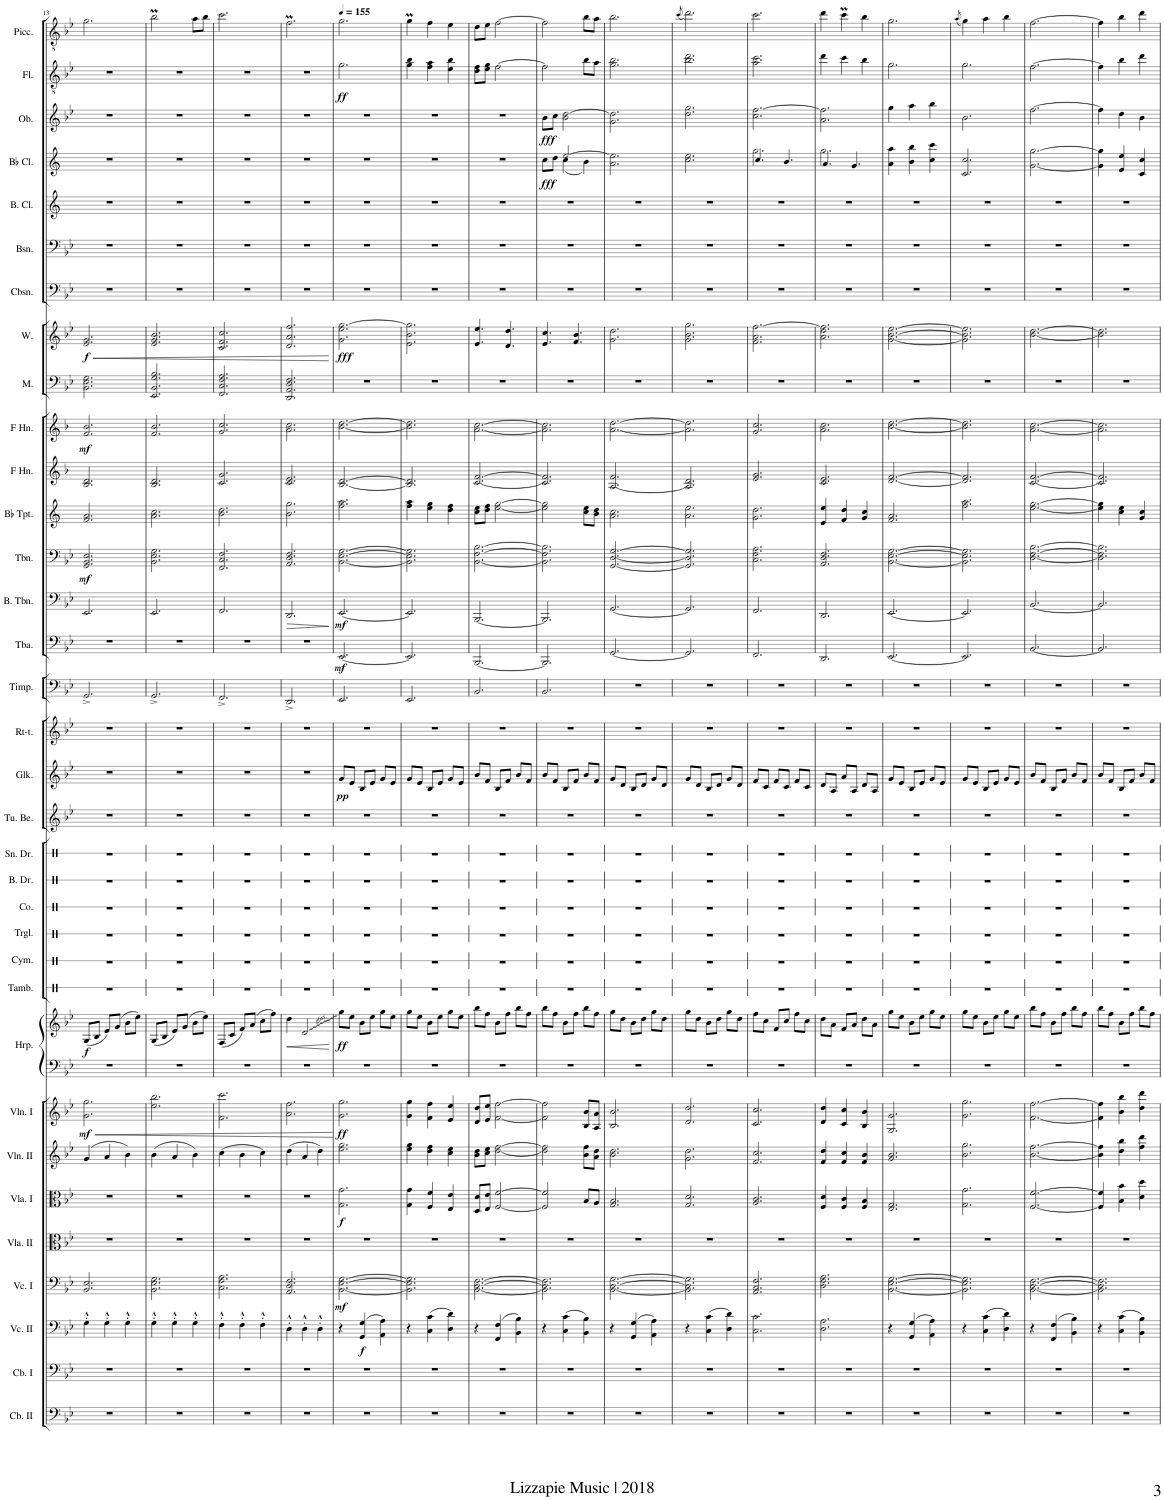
**kern	**kern	**kern	**dynam	**kern	**dynam	**kern	**kern	**dynam	**kern	**kern	**dynam	**kern	**kern	**dynam	**kern	**kern	**kern	**kern	**kern	**kern	**kern	**kern	**dynam	**kern	**kern	**kern	**dynam	**kern	**dynam	**kern	**dynam	**kern	**kern	**kern	**dynam	**kern	**kern	**dynam	**kern	**kern	**kern	**kern	**dynam	**kern	**dynam	**kern	**dynam	**kern
*part34	*part33	*part32	*part32	*part31	*part31	*part30	*part29	*part29	*part28	*part27	*part27	*part26	*part26	*part26	*part25	*part24	*part23	*part22	*part21	*part20	*part19	*part18	*part18	*part17	*part16	*part15	*part15	*part14	*part14	*part13	*part13	*part12	*part11	*part10	*part10	*part9	*part8	*part8	*part7	*part6	*part5	*part4	*part4	*part3	*part3	*part2	*part2	*part1
*staff35	*staff34	*staff33	*staff33	*staff32	*staff32	*staff31	*staff30	*staff30	*staff29	*staff28	*staff28	*staff27	*staff26	*staff26/27	*staff25	*staff24	*staff23	*staff22	*staff21	*staff20	*staff19	*staff18	*staff18	*staff17	*staff16	*staff15	*staff15	*staff14	*staff14	*staff13	*staff13	*staff12	*staff11	*staff10	*staff10	*staff9	*staff8	*staff8	*staff7	*staff6	*staff5	*staff4	*staff4	*staff3	*staff3	*staff2	*staff2	*staff1
*I"Contrabass II	*I"Contrabass I	*I"Violoncello II	*	*I"Violoncello I	*	*I"Viola II	*I"Viola I	*	*I"Violin II	*I"Violin I	*	*I"Harp	*	*	*I"Tambourine	*I"Cymbal	*I"Triangle	*I"Congas	*I"Bass Drum	*I"Snare Drum	*I"Tubular Bells	*I"Glockenspiel	*	*I"Roto-toms	*I"Timpani	*I"Tuba	*	*I"Bass Trombone	*	*I"Trombone	*	*I"Bb Trumpet	*I"Horn in F	*I"Horn in F	*	*I"Men	*I"Women	*	*I"Contrabassoon	*I"Bassoon	*I"Bass Clarinet	*I"Bb Clarinet	*	*I"Oboe	*	*I"Flute	*	*I"Piccolo
*I'Cb. II	*I'Cb. I	*I'Vc. II	*	*I'Vc. I	*	*I'Vla. II	*I'Vla. I	*	*I'Vln. II	*I'Vln. I	*	*I'Hrp.	*	*	*I'Tamb.	*I'Cym.	*I'Trgl.	*I'Co.	*I'B. Dr.	*I'Sn. Dr.	*I'Tu. Be.	*I'Glk.	*	*I'Rt-t.	*I'Timp.	*I'Tba.	*	*I'B. Tbn.	*	*I'Tbn.	*	*I'Bb Tpt.	*	*	*	*I'M.	*I'W.	*	*I'Cbsn.	*I'Bsn.	*I'B. Cl.	*I'Bb Cl.	*	*I'Ob.	*	*I'Fl.	*	*I'Picc.
!!LO:PB:g=z
*clefF4	*clefF4	*clefF4	*	*clefF4	*	*clefC3	*clefC3	*	*clefG2	*clefG2	*	*clefF4	*clefG2	*	*clefX	*clefX	*clefX	*clefX	*clefX	*clefX	*clefG2	*clefG2	*	*clefG2	*clefF4	*clefF4	*	*clefF4	*	*clefF4	*	*clefG2	*clefG2	*clefG2	*	*clefF4	*clefG2	*	*clefF4	*clefF4	*clefG2	*clefG2	*	*clefG2	*	*clefGv2	*	*clefGv2
*Trd7c12	*Trd7c12	*	*	*	*	*	*	*	*	*	*	*	*	*	*	*	*	*	*	*	*	*Trd-14c-24	*	*	*	*	*	*	*	*	*	*Trd1c2	*Trd4c7	*Trd4c7	*	*	*	*	*Trd4c7	*	*Trd8c14	*Trd1c2	*	*	*	*	*	*Trd-7c-12
*k[b-e-]	*k[b-e-]	*k[b-e-]	*	*k[b-e-]	*	*k[b-e-]	*k[b-e-]	*	*k[b-e-]	*k[b-e-]	*	*k[b-e-]	*k[b-e-]	*	*k[]	*k[]	*k[]	*k[]	*k[]	*k[]	*k[b-e-]	*k[b-e-]	*	*k[b-e-]	*k[b-e-]	*k[b-e-]	*	*k[b-e-]	*	*k[b-e-]	*	*k[]	*k[b-]	*k[b-]	*	*k[b-e-]	*k[b-e-]	*	*k[b-e-]	*k[b-e-]	*k[]	*k[]	*	*k[b-e-]	*	*k[b-e-]	*	*k[b-e-]
*M3/4	*M3/4	*M3/4	*	*M3/4	*	*M3/4	*M3/4	*	*M3/4	*M3/4	*	*M3/4	*M3/4	*	*M3/4	*M3/4	*M3/4	*M3/4	*M3/4	*M3/4	*M3/4	*M3/4	*	*M3/4	*M3/4	*M3/4	*	*M3/4	*	*M3/4	*	*M3/4	*M3/4	*M3/4	*	*M3/4	*M3/4	*	*M3/4	*M3/4	*M3/4	*M3/4	*	*M3/4	*	*M3/4	*	*M3/4
=13	=13	=13	=13	=13	=13	=13	=13	=13	=13	=13	=13	=13	=13	=13	=13	=13	=13	=13	=13	=13	=13	=13	=13	=13	=13	=13	=13	=13	=13	=13	=13	=13	=13	=13	=13	=13	=13	=13	=13	=13	=13	=13	=13	=13	=13	=13	=13	=13
!	!	!	!	!	!	!	!	!	!	!	!LO:DY:b	!	!	!LO:DY:b	!	!	!	!	!	!	!	!	!	!	!	!	!	!	!	!	!LO:DY:b	!	!	!	!LO:DY:b	!	!	!LO:HP:b	!	!	!	!	!	!	!	!	!	!
!	!	!	!	!	!	!	!	!	!	!	!	!	!	!	!	!	!	!	!	!	!	!	!	!	!	!	!	!	!	!	!	!	!	!	!	!	!	!LO:DY:n=1:b	!	!	!	!	!	!	!	!	!	!
2.r	2.r	4G'^^\	.	2.BB-/ 2.E-/	.	2.r	2.r	.	(4g/	2.g\ 2.gg\	mf	2.r	(8G/L	f	2.r	2.r	2.r	2.r	2.r	2.r	2.r	2.r	.	2.r	2.GG^/	2.r	.	2.EE-/	.	2.GG/ 2.BB-/ 2.E-/	mf	2.f/ 2.a/	2.B-/ 2.d/	2.f/ 2.b-/	mf	2.BB-\ 2.E-\ 2.G\	2.e-/ 2.g/	< f	2.r	2.r	2.r	2.r	.	2.r	.	2.r	.	2.g\
.	.	.	.	.	.	.	.	.	.	.	.	.	8B-/J	.	.	.	.	.	.	.	.	.	.	.	.	.	.	.	.	.	.	.	.	.	.	.	.	.	.	.	.	.	.	.	.	.	.	.
.	.	4G'^^\	.	.	.	.	.	.	4a/	.	.	.	8e-/L)	.	.	.	.	.	.	.	.	.	.	.	.	.	.	.	.	.	.	.	.	.	.	.	.	.	.	.	.	.	.	.	.	.	.	.
.	.	.	.	.	.	.	.	.	.	.	.	.	(8g/J	.	.	.	.	.	.	.	.	.	.	.	.	.	.	.	.	.	.	.	.	.	.	.	.	.	.	.	.	.	.	.	.	.	.	.
.	.	4G'^^\	.	.	.	.	.	.	4b-\)	.	.	.	8b-\L	.	.	.	.	.	.	.	.	.	.	.	.	.	.	.	.	.	.	.	.	.	.	.	.	.	.	.	.	.	.	.	.	.	.	.
.	.	.	.	.	.	.	.	.	.	.	.	.	8ee-\J)	.	.	.	.	.	.	.	.	.	.	.	.	.	.	.	.	.	.	.	.	.	.	.	.	.	.	.	.	.	.	.	.	.	.	.
=14	=14	=14	=14	=14	=14	=14	=14	=14	=14	=14	=14	=14	=14	=14	=14	=14	=14	=14	=14	=14	=14	=14	=14	=14	=14	=14	=14	=14	=14	=14	=14	=14	=14	=14	=14	=14	=14	=14	=14	=14	=14	=14	=14	=14	=14	=14	=14	=14
2.r	2.r	4G'^^\	.	2.BB-\ 2.E-\ 2.G\	.	2.r	2.r	.	(4b-\	2.ee-\ 2.bb-\	.	2.r	(8G/L	.	2.r	2.r	2.r	2.r	2.r	2.r	2.r	2.r	.	2.r	2.GG^/	2.r	.	2.EE-/	.	2.BB-\ 2.E-\ 2.G\	.	2.a\ 2.cc\	2.B-/ 2.d/	2.f/ 2.b-/	.	2.EE-/ 2.BB-/ 2.G/ 2.B-/	2.e-/ 2.g/ 2.b-/	.	2.r	2.r	2.r	2.r	.	2.r	.	2.r	.	2b-M\
.	.	.	.	.	.	.	.	.	.	.	.	.	8B-/J	.	.	.	.	.	.	.	.	.	.	.	.	.	.	.	.	.	.	.	.	.	.	.	.	.	.	.	.	.	.	.	.	.	.	.
.	.	4G'^^\	.	.	.	.	.	.	4a/	.	.	.	8e-/L)	.	.	.	.	.	.	.	.	.	.	.	.	.	.	.	.	.	.	.	.	.	.	.	.	.	.	.	.	.	.	.	.	.	.	.
.	.	.	.	.	.	.	.	.	.	.	.	.	(8g/J	.	.	.	.	.	.	.	.	.	.	.	.	.	.	.	.	.	.	.	.	.	.	.	.	.	.	.	.	.	.	.	.	.	.	.
.	.	4G'^^\	.	.	.	.	.	.	4b-\)	.	.	.	8b-\L	.	.	.	.	.	.	.	.	.	.	.	.	.	.	.	.	.	.	.	.	.	.	.	.	.	.	.	.	.	.	.	.	.	.	8a\L
.	.	.	.	.	.	.	.	.	.	.	.	.	8ee-\J)	.	.	.	.	.	.	.	.	.	.	.	.	.	.	.	.	.	.	.	.	.	.	.	.	.	.	.	.	.	.	.	.	.	.	8b-\J
=15	=15	=15	=15	=15	=15	=15	=15	=15	=15	=15	=15	=15	=15	=15	=15	=15	=15	=15	=15	=15	=15	=15	=15	=15	=15	=15	=15	=15	=15	=15	=15	=15	=15	=15	=15	=15	=15	=15	=15	=15	=15	=15	=15	=15	=15	=15	=15	=15
2.r	2.r	4F'^^\	.	2.C\ 2.F\ 2.A\	.	2.r	2.r	.	(4cc\	2.f\ 2.ccc\	.	2.r	(8F/L	.	2.r	2.r	2.r	2.r	2.r	2.r	2.r	2.r	.	2.r	2.FF^/	2.r	.	2.FF/	.	2.FF/ 2.C/ 2.F/	.	2.b\ 2.dd\	2.c/ 2.g/	2.g/ 2.cc/	.	2.FF/ 2.C/ 2.F/ 2.A/	2.c/ 2.f/ 2.cc/	.	2.r	2.r	2.r	2.r	.	2.r	.	2.r	.	2.cc\
.	.	.	.	.	.	.	.	.	.	.	.	.	8c/J	.	.	.	.	.	.	.	.	.	.	.	.	.	.	.	.	.	.	.	.	.	.	.	.	.	.	.	.	.	.	.	.	.	.	.
.	.	4F'^^\	.	.	.	.	.	.	4b-\	.	.	.	8f/L)	.	.	.	.	.	.	.	.	.	.	.	.	.	.	.	.	.	.	.	.	.	.	.	.	.	.	.	.	.	.	.	.	.	.	.
.	.	.	.	.	.	.	.	.	.	.	.	.	(8a/J	.	.	.	.	.	.	.	.	.	.	.	.	.	.	.	.	.	.	.	.	.	.	.	.	.	.	.	.	.	.	.	.	.	.	.
.	.	4F'^^\	.	.	.	.	.	.	4cc\)	.	.	.	8cc\L	.	.	.	.	.	.	.	.	.	.	.	.	.	.	.	.	.	.	.	.	.	.	.	.	.	.	.	.	.	.	.	.	.	.	.
.	.	.	.	.	.	.	.	.	.	.	.	.	8ff\J)	.	.	.	.	.	.	.	.	.	.	.	.	.	.	.	.	.	.	.	.	.	.	.	.	.	.	.	.	.	.	.	.	.	.	.
=16	=16	=16	=16	=16	=16	=16	=16	=16	=16	=16	=16	=16	=16	=16	=16	=16	=16	=16	=16	=16	=16	=16	=16	=16	=16	=16	=16	=16	=16	=16	=16	=16	=16	=16	=16	=16	=16	=16	=16	=16	=16	=16	=16	=16	=16	=16	=16	=16
!	!	!	!	!	!	!	!	!	!	!	!	!	!	!	!	!	!	!	!	!	!	!	!	!	!	!	!	!	!LO:HP:b	!	!	!	!	!	!	!	!	!	!	!	!	!	!	!	!	!	!	!
2.r	2.r	4D'^^\	.	2.AA/ 2.D/ 2.F/	.	2.r	2.r	.	(4dd\	2.a\ 2.ff\	.	2.r	4dd\	.	2.r	2.r	2.r	2.r	2.r	2.r	2.r	2.r	.	2.r	2.DD^/	2.r	.	2.DD/	>	2.AA/ 2.D/ 2.F/	.	2.b\ 2.gg\	2.c/ 2.e/	2.a\ 2.cc\	.	2.DD/ 2.AA/ 2.D/ 2.F/	2.d/ 2.a/ 2.ff/	.	2.r	2.r	2.r	2.r	.	2.r	.	2.r	.	2.fM\
.	.	4D'^^\	.	.	.	.	.	.	4a/	.	.	.	2d/	.	.	.	.	.	.	.	.	.	.	.	.	.	.	.	.	.	.	.	.	.	.	.	.	.	.	.	.	.	.	.	.	.	.	.
.	.	4D'^^\	.	.	.	.	.	.	4dd\)	.	.	.	.	.	.	.	.	.	.	.	.	.	.	.	.	.	.	.	.	.	.	.	.	.	.	.	.	.	.	.	.	.	.	.	.	.	.	.
.	.	.	.	.	.	.	.	.	.	.	.	.	.	.	.	.	.	.	.	.	.	.	.	.	.	.	.	.	]	.	.	.	.	.	.	.	.	[	.	.	.	.	.	.	.	.	.	.
=17	=17	=17	=17	=17	=17	=17	=17	=17	=17	=17	=17	=17	=17	=17	=17	=17	=17	=17	=17	=17	=17	=17	=17	=17	=17	=17	=17	=17	=17	=17	=17	=17	=17	=17	=17	=17	=17	=17	=17	=17	=17	=17	=17	=17	=17	=17	=17	=17
*	*	*	*	*	*	*	*	*	*	*	*	*	*	*	*	*	*	*	*	*	*	*	*	*	*	*	*	*	*	*	*	*	*	*	*	*	*	*	*	*	*	*	*	*	*	*	*	*MM155
!	!	!	!	!	!LO:DY:b	!	!	!LO:DY:b	!	!	!LO:DY:b	!	!	!LO:DY:b	!	!	!	!	!	!	!	!	!LO:DY:b	!	!	!	!LO:DY:b	!	!LO:DY:b	!	!	!	!	!	!	!	!	!LO:DY:b	!	!	!	!	!	!	!	!	!LO:DY:b	!
2.r	2.r	4r	.	[2.BB-\ [2.E-\ [2.G\	mf	2.r	2.G\ 2.g\	f	2.ee-\ 2.gg\	2.g\ 2.gg\	ff	2.r	8gg\L	ff	2.r	2.r	2.r	2.r	2.r	2.r	2.r	8g/L	pp	2.r	2.EE-/	[2.EE-/	mf	[2.EE-/	mf	[2.BB-\ [2.E-\ [2.G\	.	2.ff\ 2.aa\	[2.B-/ [2.d/	[2.b-\ [2.dd\	.	2.r	2.g\ 2.ee-\ [2.gg\	fff	2.r	2.r	2.r	2.r	.	2.r	.	2.g\	ff	2.g\
.	.	.	.	.	.	.	.	.	.	.	.	.	8ee-\J	.	.	.	.	.	.	.	.	8e-/J	.	.	.	.	.	.	.	.	.	.	.	.	.	.	.	.	.	.	.	.	.	.	.	.	.	.
!	!	!	!LO:DY:b	!	!	!	!	!	!	!	!	!	!	!	!	!	!	!	!	!	!	!	!	!	!	!	!	!	!	!	!	!	!	!	!	!	!	!	!	!	!	!	!	!	!	!	!	!
.	.	(4GG/ 4G/	f	.	.	.	.	.	.	.	.	.	8b-\L	.	.	.	.	.	.	.	.	8B-/L	.	.	.	.	.	.	.	.	.	.	.	.	.	.	.	.	.	.	.	.	.	.	.	.	.	.
.	.	.	.	.	.	.	.	.	.	.	.	.	8ee-\J	.	.	.	.	.	.	.	.	8e-/J	.	.	.	.	.	.	.	.	.	.	.	.	.	.	.	.	.	.	.	.	.	.	.	.	.	.
.	.	4AA\ 4A\)	.	.	.	.	.	.	.	.	.	.	8gg\L	.	.	.	.	.	.	.	.	8g/L	.	.	.	.	.	.	.	.	.	.	.	.	.	.	.	.	.	.	.	.	.	.	.	.	.	.
.	.	.	.	.	.	.	.	.	.	.	.	.	8ee-\J	.	.	.	.	.	.	.	.	8e-/J	.	.	.	.	.	.	.	.	.	.	.	.	.	.	.	.	.	.	.	.	.	.	.	.	.	.
=18	=18	=18	=18	=18	=18	=18	=18	=18	=18	=18	=18	=18	=18	=18	=18	=18	=18	=18	=18	=18	=18	=18	=18	=18	=18	=18	=18	=18	=18	=18	=18	=18	=18	=18	=18	=18	=18	=18	=18	=18	=18	=18	=18	=18	=18	=18	=18	=18
2.r	2.r	4r	.	2.BB-\] 2.E-\] 2.G\]	.	2.r	4G\ 4g\	.	4ee-\ 4gg\	4g\ 4gg\	.	2.r	8gg\L	.	2.r	2.r	2.r	2.r	2.r	2.r	2.r	8g/L	.	2.r	2.EE-/	2.EE-/]	.	2.EE-/]	.	2.BB-\] 2.E-\] 2.G\]	.	4ff\ 4aa\	2.B-/] 2.d/]	2.b-\] 2.dd\]	.	2.r	2.e-\ 2.b-\ 2.gg\]	.	2.r	2.r	2.r	2.r	.	2.r	.	4g\ 4b-\	.	4gM\
.	.	.	.	.	.	.	.	.	.	.	.	.	8ee-\J	.	.	.	.	.	.	.	.	8e-/J	.	.	.	.	.	.	.	.	.	.	.	.	.	.	.	.	.	.	.	.	.	.	.	.	.	.
.	.	(4C\ 4c\	.	.	.	.	4F/ 4f/	.	4dd\ 4ff\	4f\ 4ff\	.	.	8b-\L	.	.	.	.	.	.	.	.	8B-/L	.	.	.	.	.	.	.	.	.	4ee\ 4gg\	.	.	.	.	.	.	.	.	.	.	.	.	.	4f\ 4a\	.	4f\
.	.	.	.	.	.	.	.	.	.	.	.	.	8ee-\J	.	.	.	.	.	.	.	.	8e-/J	.	.	.	.	.	.	.	.	.	.	.	.	.	.	.	.	.	.	.	.	.	.	.	.	.	.
.	.	4D\ 4d\)	.	.	.	.	4E-/ 4e-/	.	4cc\ 4ee-\	4e-/ 4ee-/	.	.	8gg\L	.	.	.	.	.	.	.	.	8g/L	.	.	.	.	.	.	.	.	.	4dd\ 4ff\	.	.	.	.	.	.	.	.	.	.	.	.	.	4e-\ 4b-\	.	4e-\
.	.	.	.	.	.	.	.	.	.	.	.	.	8ee-\J	.	.	.	.	.	.	.	.	8e-/J	.	.	.	.	.	.	.	.	.	.	.	.	.	.	.	.	.	.	.	.	.	.	.	.	.	.
=19	=19	=19	=19	=19	=19	=19	=19	=19	=19	=19	=19	=19	=19	=19	=19	=19	=19	=19	=19	=19	=19	=19	=19	=19	=19	=19	=19	=19	=19	=19	=19	=19	=19	=19	=19	=19	=19	=19	=19	=19	=19	=19	=19	=19	=19	=19	=19	=19
2.r	2.r	4r	.	[2.BB-\ [2.D\ [2.F\	.	2.r	8D/ 8d/L	.	8b-\ 8dd\L	8d/ 8dd/L	.	2.r	8bb-\L	.	2.r	2.r	2.r	2.r	2.r	2.r	2.r	8b-/L	.	2.r	2.BB-/	[2.BBB-/	.	[2.BBB-/	.	[2.BB-\ [2.F\ [2.B-\	.	8cc\ 8ee\L	[2.c/ [2.f/	[2.a\ [2.cc\	.	2.r	4.e-/ 4.ee-/	.	2.r	2.r	2.r	2.r	.	2.r	.	8d\ 8f\L	.	8d\L
.	.	.	.	.	.	.	8E-/ 8e-/J	.	8cc\ 8ee-\J	8e-/ 8ee-/J	.	.	8ff\J	.	.	.	.	.	.	.	.	8f/J	.	.	.	.	.	.	.	.	.	8dd\ 8ff\J	.	.	.	.	.	.	.	.	.	.	.	.	.	8e-\ 8g\J	.	8e-\J
.	.	(4FF/ 4F/	.	.	.	.	[2F/ [2f/	.	[2dd\ [2ff\	[2f\ [2ff\	.	.	8b-\L	.	.	.	.	.	.	.	.	8B-/L	.	.	.	.	.	.	.	.	.	[2ee\ [2gg\	.	.	.	.	.	.	.	.	.	.	.	.	.	[2f\	.	[2f\
.	.	.	.	.	.	.	.	.	.	.	.	.	8ff\J	.	.	.	.	.	.	.	.	8f/J	.	.	.	.	.	.	.	.	.	.	.	.	.	.	4.d/ 4.dd/	.	.	.	.	.	.	.	.	.	.	.
.	.	4BB-\ 4B-\)	.	.	.	.	.	.	.	.	.	.	8bb-\L	.	.	.	.	.	.	.	.	8b-/L	.	.	.	.	.	.	.	.	.	.	.	.	.	.	.	.	.	.	.	.	.	.	.	.	.	.
.	.	.	.	.	.	.	.	.	.	.	.	.	8ff\J	.	.	.	.	.	.	.	.	8f/J	.	.	.	.	.	.	.	.	.	.	.	.	.	.	.	.	.	.	.	.	.	.	.	.	.	.
=20	=20	=20	=20	=20	=20	=20	=20	=20	=20	=20	=20	=20	=20	=20	=20	=20	=20	=20	=20	=20	=20	=20	=20	=20	=20	=20	=20	=20	=20	=20	=20	=20	=20	=20	=20	=20	=20	=20	=20	=20	=20	=20	=20	=20	=20	=20	=20	=20
*	*	*	*	*	*	*	*	*	*	*	*	*	*	*	*	*	*	*	*	*	*	*	*	*	*	*	*	*	*	*	*	*	*	*	*	*	*	*	*	*	*	*^	*	*	*	*	*	*
!	!	!	!	!	!	!	!	!	!	!	!	!	!	!	!	!	!	!	!	!	!	!	!	!	!	!	!	!	!	!	!	!	!	!	!	!	!	!	!	!	!	!	!	!LO:DY:b	!	!LO:DY:b	!	!	!
2.r	2.r	4r	.	2.BB-\] 2.D\] 2.F\]	.	2.r	2F/] 2f/]	.	2dd\] 2ff\]	2f\] 2ff\]	.	2.r	8bb-\L	.	2.r	2.r	2.r	2.r	2.r	2.r	2.r	8b-/L	.	2.r	2.BB-/	2.BBB-/]	.	2.BBB-/]	.	2.BB-\] 2.F\] 2.B-\]	.	2ee\] 2gg\]	2.c/] 2.f/]	2.a\] 2.cc\]	.	2.r	4.e-/ 4.cc/	.	2.r	2.r	2.r	8cc\L	4ryy	fff	8b-\L	fff	2f\]	.	2f\]
.	.	.	.	.	.	.	.	.	.	.	.	.	8ff\J	.	.	.	.	.	.	.	.	8f/J	.	.	.	.	.	.	.	.	.	.	.	.	.	.	.	.	.	.	.	8dd\J	.	.	8cc\J	.	.	.	.
.	.	(4C\ 4c\	.	.	.	.	.	.	.	.	.	.	8b-\L	.	.	.	.	.	.	.	.	8B-/L	.	.	.	.	.	.	.	.	.	.	.	.	.	.	.	.	.	.	.	[2ee/	(4cc\	.	2b-\ [2dd\	.	.	.	.
.	.	.	.	.	.	.	.	.	.	.	.	.	8ff\J	.	.	.	.	.	.	.	.	8f/J	.	.	.	.	.	.	.	.	.	.	.	.	.	.	4.f/ 4.b-/	.	.	.	.	.	.	.	.	.	.	.	.
.	.	4BB-\ 4B-\)	.	.	.	.	8B-/L	.	8b-\ 8ff\L	8B-/ 8b-/L	.	.	8bb-\L	.	.	.	.	.	.	.	.	8b-/L	.	.	.	.	.	.	.	.	.	8cc\ 8ee\L	.	.	.	.	.	.	.	.	.	.	4b\)	.	.	.	8b-\L	.	8b-\L
.	.	.	.	.	.	.	8A/J	.	8a\ 8dd\J	8A/ 8a/J	.	.	8ff\J	.	.	.	.	.	.	.	.	8f/J	.	.	.	.	.	.	.	.	.	8b\ 8dd\J	.	.	.	.	.	.	.	.	.	.	.	.	.	.	8a\J	.	8a\J
*	*	*	*	*	*	*	*	*	*	*	*	*	*	*	*	*	*	*	*	*	*	*	*	*	*	*	*	*	*	*	*	*	*	*	*	*	*	*	*	*	*	*v	*v	*	*	*	*	*	*
=21	=21	=21	=21	=21	=21	=21	=21	=21	=21	=21	=21	=21	=21	=21	=21	=21	=21	=21	=21	=21	=21	=21	=21	=21	=21	=21	=21	=21	=21	=21	=21	=21	=21	=21	=21	=21	=21	=21	=21	=21	=21	=21	=21	=21	=21	=21	=21	=21
2.r	2.r	4r	.	[2.BB-\ [2.D\ [2.G\	.	2.r	2.G/ 2.B-/	.	2.b-\ 2.dd\	2.B-/ 2.b-/	.	2.r	8gg\L	.	2.r	2.r	2.r	2.r	2.r	2.r	2.r	8g/L	.	2.r	2.r	[2.GG/	.	[2.GG/	.	[2.GG/ [2.D/ [2.G/	.	2.a\ 2.cc\	[2.A/ 2.f/	[2.a\ [2.dd\	.	2.r	2.g\ 2.dd\	.	2.r	2.r	2.r	2.a\ 2.ee\]	.	2.g\ 2.dd\]	.	2.g\ 2.b-\	.	2.b-\
.	.	.	.	.	.	.	.	.	.	.	.	.	8dd\J	.	.	.	.	.	.	.	.	8d/J	.	.	.	.	.	.	.	.	.	.	.	.	.	.	.	.	.	.	.	.	.	.	.	.	.	.
.	.	(4GG/ 4G/	.	.	.	.	.	.	.	.	.	.	8b-\L	.	.	.	.	.	.	.	.	8B-/L	.	.	.	.	.	.	.	.	.	.	.	.	.	.	.	.	.	.	.	.	.	.	.	.	.	.
.	.	.	.	.	.	.	.	.	.	.	.	.	8dd\J	.	.	.	.	.	.	.	.	8d/J	.	.	.	.	.	.	.	.	.	.	.	.	.	.	.	.	.	.	.	.	.	.	.	.	.	.
.	.	4AA\ 4A\)	.	.	.	.	.	.	.	.	.	.	8gg\L	.	.	.	.	.	.	.	.	8g/L	.	.	.	.	.	.	.	.	.	.	.	.	.	.	.	.	.	.	.	.	.	.	.	.	.	.
.	.	.	.	.	.	.	.	.	.	.	.	.	8dd\J	.	.	.	.	.	.	.	.	8d/J	.	.	.	.	.	.	.	.	.	.	.	.	.	.	.	.	.	.	.	.	.	.	.	.	.	.
=22	=22	=22	=22	=22	=22	=22	=22	=22	=22	=22	=22	=22	=22	=22	=22	=22	=22	=22	=22	=22	=22	=22	=22	=22	=22	=22	=22	=22	=22	=22	=22	=22	=22	=22	=22	=22	=22	=22	=22	=22	=22	=22	=22	=22	=22	=22	=22	=22
.	.	.	.	.	.	.	.	.	.	.	.	.	.	.	.	.	.	.	.	.	.	.	.	.	.	.	.	.	.	.	.	.	.	.	.	.	.	.	.	.	.	.	.	.	.	.	.	(8qcc/
2.r	2.r	4r	.	2.BB-\] 2.D\] 2.G\]	.	2.r	2.G/ 2.d/	.	2.g\ 2.dd\	2.d/ 2.dd/	.	2.r	8gg\L	.	2.r	2.r	2.r	2.r	2.r	2.r	2.r	8g/L	.	2.r	2.r	2.GG/]	.	2.GG/]	.	2.GG/] 2.D/] 2.G/]	.	2.a\ 2.ee\	2.A/] 2.d/	2.a\] 2.dd\]	.	2.r	2.g\ 2.b-\ 2.gg\	.	2.r	2.r	2.r	2.cc\ 2.ee\	.	2.dd\ 2.gg\	.	2.b-\ 2.dd\	.	2.dd\)
.	.	.	.	.	.	.	.	.	.	.	.	.	8dd\J	.	.	.	.	.	.	.	.	8d/J	.	.	.	.	.	.	.	.	.	.	.	.	.	.	.	.	.	.	.	.	.	.	.	.	.	.
.	.	(4C\ 4c\	.	.	.	.	.	.	.	.	.	.	8b-\L	.	.	.	.	.	.	.	.	8B-/L	.	.	.	.	.	.	.	.	.	.	.	.	.	.	.	.	.	.	.	.	.	.	.	.	.	.
.	.	.	.	.	.	.	.	.	.	.	.	.	8dd\J	.	.	.	.	.	.	.	.	8d/J	.	.	.	.	.	.	.	.	.	.	.	.	.	.	.	.	.	.	.	.	.	.	.	.	.	.
.	.	4D\ 4d\)	.	.	.	.	.	.	.	.	.	.	8gg\L	.	.	.	.	.	.	.	.	8g/L	.	.	.	.	.	.	.	.	.	.	.	.	.	.	.	.	.	.	.	.	.	.	.	.	.	.
.	.	.	.	.	.	.	.	.	.	.	.	.	8dd\J	.	.	.	.	.	.	.	.	8d/J	.	.	.	.	.	.	.	.	.	.	.	.	.	.	.	.	.	.	.	.	.	.	.	.	.	.
=23	=23	=23	=23	=23	=23	=23	=23	=23	=23	=23	=23	=23	=23	=23	=23	=23	=23	=23	=23	=23	=23	=23	=23	=23	=23	=23	=23	=23	=23	=23	=23	=23	=23	=23	=23	=23	=23	=23	=23	=23	=23	=23	=23	=23	=23	=23	=23	=23
*	*	*	*	*	*	*	*	*	*	*	*	*	*	*	*	*	*	*	*	*	*	*	*	*	*	*	*	*	*	*	*	*	*	*	*	*	*	*	*	*	*	*^	*	*	*	*	*	*
2.r	2.r	2.C\ 2.c\	.	2.AA/ 2.C/ 2.F/	.	2.r	2.A/ 2.c/	.	2.f/ 2.cc/	2.c/ 2.cc/	.	2.r	8ff\L	.	2.r	2.r	2.r	2.r	2.r	2.r	2.r	8f/L	.	2.r	2.r	2.FF/	.	2.FF/	.	2.C\ 2.F\ 2.A\	.	2.g\ 2.dd\	2.e/ 2.g/	2.g/ 2.cc/	.	2.r	2.f\ 2.a\ [2.ff\	.	2.r	2.r	2.r	4.cc/	2.gg\	.	2.cc\ [2.ff\	.	2.a\ 2.cc\	.	2.cc\
.	.	.	.	.	.	.	.	.	.	.	.	.	8cc\J	.	.	.	.	.	.	.	.	8c/J	.	.	.	.	.	.	.	.	.	.	.	.	.	.	.	.	.	.	.	.	.	.	.	.	.	.	.
.	.	.	.	.	.	.	.	.	.	.	.	.	8f/L	.	.	.	.	.	.	.	.	8f/L	.	.	.	.	.	.	.	.	.	.	.	.	.	.	.	.	.	.	.	.	.	.	.	.	.	.	.
.	.	.	.	.	.	.	.	.	.	.	.	.	8cc/J	.	.	.	.	.	.	.	.	8c/J	.	.	.	.	.	.	.	.	.	.	.	.	.	.	.	.	.	.	.	4.b/	.	.	.	.	.	.	.
.	.	.	.	.	.	.	.	.	.	.	.	.	8ff\L	.	.	.	.	.	.	.	.	8f/L	.	.	.	.	.	.	.	.	.	.	.	.	.	.	.	.	.	.	.	.	.	.	.	.	.	.	.
.	.	.	.	.	.	.	.	.	.	.	.	.	8cc\J	.	.	.	.	.	.	.	.	8c/J	.	.	.	.	.	.	.	.	.	.	.	.	.	.	.	.	.	.	.	.	.	.	.	.	.	.	.
=24	=24	=24	=24	=24	=24	=24	=24	=24	=24	=24	=24	=24	=24	=24	=24	=24	=24	=24	=24	=24	=24	=24	=24	=24	=24	=24	=24	=24	=24	=24	=24	=24	=24	=24	=24	=24	=24	=24	=24	=24	=24	=24	=24	=24	=24	=24	=24	=24	=24
2.r	2.r	2.D\ 2.A\	.	2.D\ 2.F\ 2.A\	.	2.r	4F/ 4d/	.	4f/ 4dd/	4d/ 4dd/	.	2.r	8dd\L	.	2.r	2.r	2.r	2.r	2.r	2.r	2.r	8d/L	.	2.r	2.r	2.DD/	.	2.DD/	.	2.AA/ 2.D/ 2.F/	.	4e/ 4ee/	2.c/ 2.e/	2.a\ 2.cc\	.	2.r	2.a\ 2.dd\ 2.ff\]	.	2.r	2.r	2.r	4.a/	2.gg\	.	2.a\ 2.ff\]	.	4dd\	.	4dd\
.	.	.	.	.	.	.	.	.	.	.	.	.	8a\J	.	.	.	.	.	.	.	.	8A/J	.	.	.	.	.	.	.	.	.	.	.	.	.	.	.	.	.	.	.	.	.	.	.	.	.	.	.
.	.	.	.	.	.	.	4F/ 4c/	.	4f/ 4cc/	4c/ 4cc/	.	.	8f/L	.	.	.	.	.	.	.	.	8a/L	.	.	.	.	.	.	.	.	.	4f/ 4dd/	.	.	.	.	.	.	.	.	.	.	.	.	.	.	4cc\	.	4ccM\
.	.	.	.	.	.	.	.	.	.	.	.	.	8a/J	.	.	.	.	.	.	.	.	8A/J	.	.	.	.	.	.	.	.	.	.	.	.	.	.	.	.	.	.	.	4.g/	.	.	.	.	.	.	.
.	.	.	.	.	.	.	4F/ 4B-/	.	4f/ 4b-/	4B-/ 4b-/	.	.	8dd\L	.	.	.	.	.	.	.	.	8d/L	.	.	.	.	.	.	.	.	.	4g/ 4cc/	.	.	.	.	.	.	.	.	.	.	.	.	.	.	4b-\	.	4b-\
.	.	.	.	.	.	.	.	.	.	.	.	.	8a\J	.	.	.	.	.	.	.	.	8A/J	.	.	.	.	.	.	.	.	.	.	.	.	.	.	.	.	.	.	.	.	.	.	.	.	.	.	.
*	*	*	*	*	*	*	*	*	*	*	*	*	*	*	*	*	*	*	*	*	*	*	*	*	*	*	*	*	*	*	*	*	*	*	*	*	*	*	*	*	*	*v	*v	*	*	*	*	*	*
=25	=25	=25	=25	=25	=25	=25	=25	=25	=25	=25	=25	=25	=25	=25	=25	=25	=25	=25	=25	=25	=25	=25	=25	=25	=25	=25	=25	=25	=25	=25	=25	=25	=25	=25	=25	=25	=25	=25	=25	=25	=25	=25	=25	=25	=25	=25	=25	=25
2.r	2.r	4r	.	[2.BB-\ [2.E-\ [2.G\	.	2.r	2.E-/ 2.G/	.	2.g/ 2.b-/	2.G/ 2.g/	.	2.r	8gg\L	.	2.r	2.r	2.r	2.r	2.r	2.r	2.r	8g/L	.	2.r	2.r	[2.EE-/	.	[2.EE-/	.	[2.BB-\ [2.E-\ [2.G\	.	2.f/ 2.a/	[2.d/ [2.f/	[2.b-\ [2.dd\	.	2.r	[2.g\ [2.b-\ [2.ee-\	.	2.r	2.r	2.r	4a\ 4aa\	.	4gg\	.	2.g\	.	2.g\
.	.	.	.	.	.	.	.	.	.	.	.	.	8ee-\J	.	.	.	.	.	.	.	.	8e-/J	.	.	.	.	.	.	.	.	.	.	.	.	.	.	.	.	.	.	.	.	.	.	.	.	.	.
.	.	(4GG/ 4G/	.	.	.	.	.	.	.	.	.	.	8b-\L	.	.	.	.	.	.	.	.	8B-/L	.	.	.	.	.	.	.	.	.	.	.	.	.	.	.	.	.	.	.	4b\ 4bb\	.	4aa\	.	.	.	.
.	.	.	.	.	.	.	.	.	.	.	.	.	8ee-\J	.	.	.	.	.	.	.	.	8e-/J	.	.	.	.	.	.	.	.	.	.	.	.	.	.	.	.	.	.	.	.	.	.	.	.	.	.
.	.	4AA\ 4A\)	.	.	.	.	.	.	.	.	.	.	8gg\L	.	.	.	.	.	.	.	.	8g/L	.	.	.	.	.	.	.	.	.	.	.	.	.	.	.	.	.	.	.	4cc\ 4ccc\	.	4bb-\	.	.	.	.
.	.	.	.	.	.	.	.	.	.	.	.	.	8ee-\J	.	.	.	.	.	.	.	.	8e-/J	.	.	.	.	.	.	.	.	.	.	.	.	.	.	.	.	.	.	.	.	.	.	.	.	.	.
=26	=26	=26	=26	=26	=26	=26	=26	=26	=26	=26	=26	=26	=26	=26	=26	=26	=26	=26	=26	=26	=26	=26	=26	=26	=26	=26	=26	=26	=26	=26	=26	=26	=26	=26	=26	=26	=26	=26	=26	=26	=26	=26	=26	=26	=26	=26	=26	=26
.	.	.	.	.	.	.	.	.	.	.	.	.	.	.	.	.	.	.	.	.	.	.	.	.	.	.	.	.	.	.	.	.	.	.	.	.	.	.	.	.	.	.	.	.	.	.	.	(8qa/
2.r	2.r	4r	.	2.BB-\] 2.E-\] 2.G\]	.	2.r	2.G\ 2.g\	.	2.b-\ 2.gg\	2.g\ 2.gg\	.	2.r	8gg\L	.	2.r	2.r	2.r	2.r	2.r	2.r	2.r	8g/L	.	2.r	2.r	2.EE-/]	.	2.EE-/]	.	2.BB-\] 2.E-\] 2.G\]	.	2.ff\ 2.aa\	2.d/] 2.f/]	2.b-\] 2.dd\]	.	2.r	2.g\] 2.b-\] 2.ee-\]	.	2.r	2.r	2.r	2.c/ 2.cc/	.	2.b-\	.	2.g\	.	4g\)
.	.	.	.	.	.	.	.	.	.	.	.	.	8ee-\J	.	.	.	.	.	.	.	.	8e-/J	.	.	.	.	.	.	.	.	.	.	.	.	.	.	.	.	.	.	.	.	.	.	.	.	.	.
.	.	(4C\ 4c\	.	.	.	.	.	.	.	.	.	.	8b-\L	.	.	.	.	.	.	.	.	8B-/L	.	.	.	.	.	.	.	.	.	.	.	.	.	.	.	.	.	.	.	.	.	.	.	.	.	4a\
.	.	.	.	.	.	.	.	.	.	.	.	.	8ee-\J	.	.	.	.	.	.	.	.	8e-/J	.	.	.	.	.	.	.	.	.	.	.	.	.	.	.	.	.	.	.	.	.	.	.	.	.	.
.	.	4D\ 4d\)	.	.	.	.	.	.	.	.	.	.	8gg\L	.	.	.	.	.	.	.	.	8g/L	.	.	.	.	.	.	.	.	.	.	.	.	.	.	.	.	.	.	.	.	.	.	.	.	.	4b-\
.	.	.	.	.	.	.	.	.	.	.	.	.	8ee-\J	.	.	.	.	.	.	.	.	8e-/J	.	.	.	.	.	.	.	.	.	.	.	.	.	.	.	.	.	.	.	.	.	.	.	.	.	.
=27	=27	=27	=27	=27	=27	=27	=27	=27	=27	=27	=27	=27	=27	=27	=27	=27	=27	=27	=27	=27	=27	=27	=27	=27	=27	=27	=27	=27	=27	=27	=27	=27	=27	=27	=27	=27	=27	=27	=27	=27	=27	=27	=27	=27	=27	=27	=27	=27
2.r	2.r	4r	.	[2.BB-\ [2.D\ [2.F\	.	2.r	[2.F/ [2.f/	.	[2.b-\ [2.ff\	[2.f\ [2.ff\	.	2.r	8bb-\L	.	2.r	2.r	2.r	2.r	2.r	2.r	2.r	8b-/L	.	2.r	2.r	[2.BB-/	.	[2.BB-/	.	[2.D\ [2.F\ [2.B-\	.	[2.ee\ [2.gg\	[2.c/ [2.f/	[2.a\ [2.cc\	.	2.r	[2.b-\ [2.dd\	.	2.r	2.r	2.r	[2.g\ [2.gg\	.	[2.ff\	.	[2.f\	.	[2.f\
.	.	.	.	.	.	.	.	.	.	.	.	.	8ff\J	.	.	.	.	.	.	.	.	8f/J	.	.	.	.	.	.	.	.	.	.	.	.	.	.	.	.	.	.	.	.	.	.	.	.	.	.
.	.	(4FF/ 4F/	.	.	.	.	.	.	.	.	.	.	8b-\L	.	.	.	.	.	.	.	.	8B-/L	.	.	.	.	.	.	.	.	.	.	.	.	.	.	.	.	.	.	.	.	.	.	.	.	.	.
.	.	.	.	.	.	.	.	.	.	.	.	.	8ff\J	.	.	.	.	.	.	.	.	8f/J	.	.	.	.	.	.	.	.	.	.	.	.	.	.	.	.	.	.	.	.	.	.	.	.	.	.
.	.	4BB-\ 4B-\)	.	.	.	.	.	.	.	.	.	.	8bb-\L	.	.	.	.	.	.	.	.	8b-/L	.	.	.	.	.	.	.	.	.	.	.	.	.	.	.	.	.	.	.	.	.	.	.	.	.	.
.	.	.	.	.	.	.	.	.	.	.	.	.	8ff\J	.	.	.	.	.	.	.	.	8f/J	.	.	.	.	.	.	.	.	.	.	.	.	.	.	.	.	.	.	.	.	.	.	.	.	.	.
=28	=28	=28	=28	=28	=28	=28	=28	=28	=28	=28	=28	=28	=28	=28	=28	=28	=28	=28	=28	=28	=28	=28	=28	=28	=28	=28	=28	=28	=28	=28	=28	=28	=28	=28	=28	=28	=28	=28	=28	=28	=28	=28	=28	=28	=28	=28	=28	=28
2.r	2.r	4r	.	2.BB-\] 2.D\] 2.F\]	.	2.r	4F/] 4f/]	.	4b-\] 4ff\]	4f\] 4ff\]	.	2.r	8bb-\L	.	2.r	2.r	2.r	2.r	2.r	2.r	2.r	8b-/L	.	2.r	2.r	2.BB-/]	.	2.BB-/]	.	2.D\] 2.F\] 2.B-\]	.	4ee\] 4gg\]	2.c/] 2.f/]	2.a\] 2.cc\]	.	2.r	2.b-\] 2.dd\]	.	2.r	2.r	2.r	4g\] 4gg\]	.	4ff\]	.	4f\]	.	4f\]
.	.	.	.	.	.	.	.	.	.	.	.	.	8ff\J	.	.	.	.	.	.	.	.	8f/J	.	.	.	.	.	.	.	.	.	.	.	.	.	.	.	.	.	.	.	.	.	.	.	.	.	.
.	.	(4C\ 4c\	.	.	.	.	4B-\ 4b-\	.	4dd\ 4bb-\	4b-\ 4bb-\	.	.	8b-\L	.	.	.	.	.	.	.	.	8B-/L	.	.	.	.	.	.	.	.	.	4cc\ 4ee\	.	.	.	.	.	.	.	.	.	4e/ 4ee/	.	4dd\	.	4b-\	.	4b-\
.	.	.	.	.	.	.	.	.	.	.	.	.	8ff\J	.	.	.	.	.	.	.	.	8f/J	.	.	.	.	.	.	.	.	.	.	.	.	.	.	.	.	.	.	.	.	.	.	.	.	.	.
.	.	4BB-\ 4B-\)	.	.	.	.	4d\ 4dd\	.	4ff\ 4ddd\	4dd\ 4ddd\	.	.	8bb-\L	.	.	.	.	.	.	.	.	8b-/L	.	.	.	.	.	.	.	.	.	4g/ 4cc/	.	.	.	.	.	.	.	.	.	4c/ 4cc/	.	4b-\	.	4dd\	.	4dd\
.	.	.	.	.	.	.	.	.	.	.	.	.	8ff\J	.	.	.	.	.	.	.	.	8f/J	.	.	.	.	.	.	.	.	.	.	.	.	.	.	.	.	.	.	.	.	.	.	.	.	.	.
=	=	=	=	=	=	=	=	=	=	=	=	=	=	=	=	=	=	=	=	=	=	=	=	=	=	=	=	=	=	=	=	=	=	=	=	=	=	=	=	=	=	=	=	=	=	=	=	=
*-	*-	*-	*-	*-	*-	*-	*-	*-	*-	*-	*-	*-	*-	*-	*-	*-	*-	*-	*-	*-	*-	*-	*-	*-	*-	*-	*-	*-	*-	*-	*-	*-	*-	*-	*-	*-	*-	*-	*-	*-	*-	*-	*-	*-	*-	*-	*-	*-
